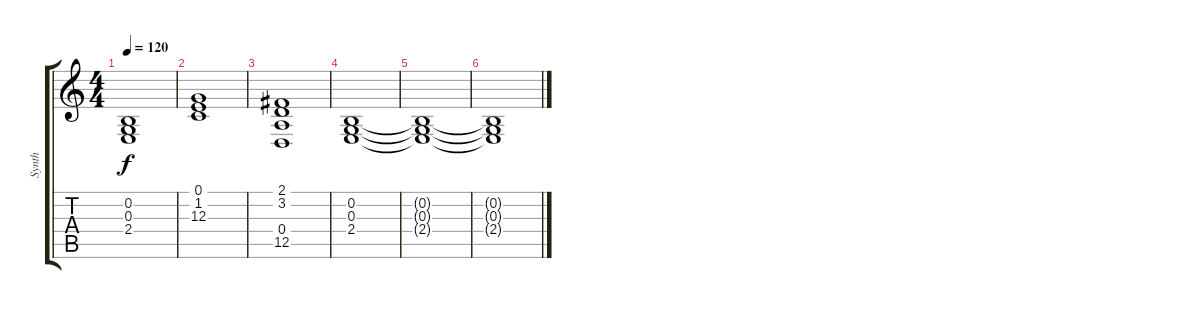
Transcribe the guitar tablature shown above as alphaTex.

\track ("Synth" "Synth") {instrument stringensemble2}
\staff {score tabs}
\tuning (E4 B3 G3 D3 A2 E2) {hide}
\ts (4 4)
\tempo 120
\clef g2
\ks c
(0.2 0.3 2.4).1{dy f} |
(0.1 1.2 12.3).1 |
(2.1 3.2 0.4 12.5).1 |
(0.2 0.3 2.4).1 |
(0.2{t} 0.3{t} 2.4{t}).1 |
(0.2{t} 0.3{t} 2.4{t}).1
